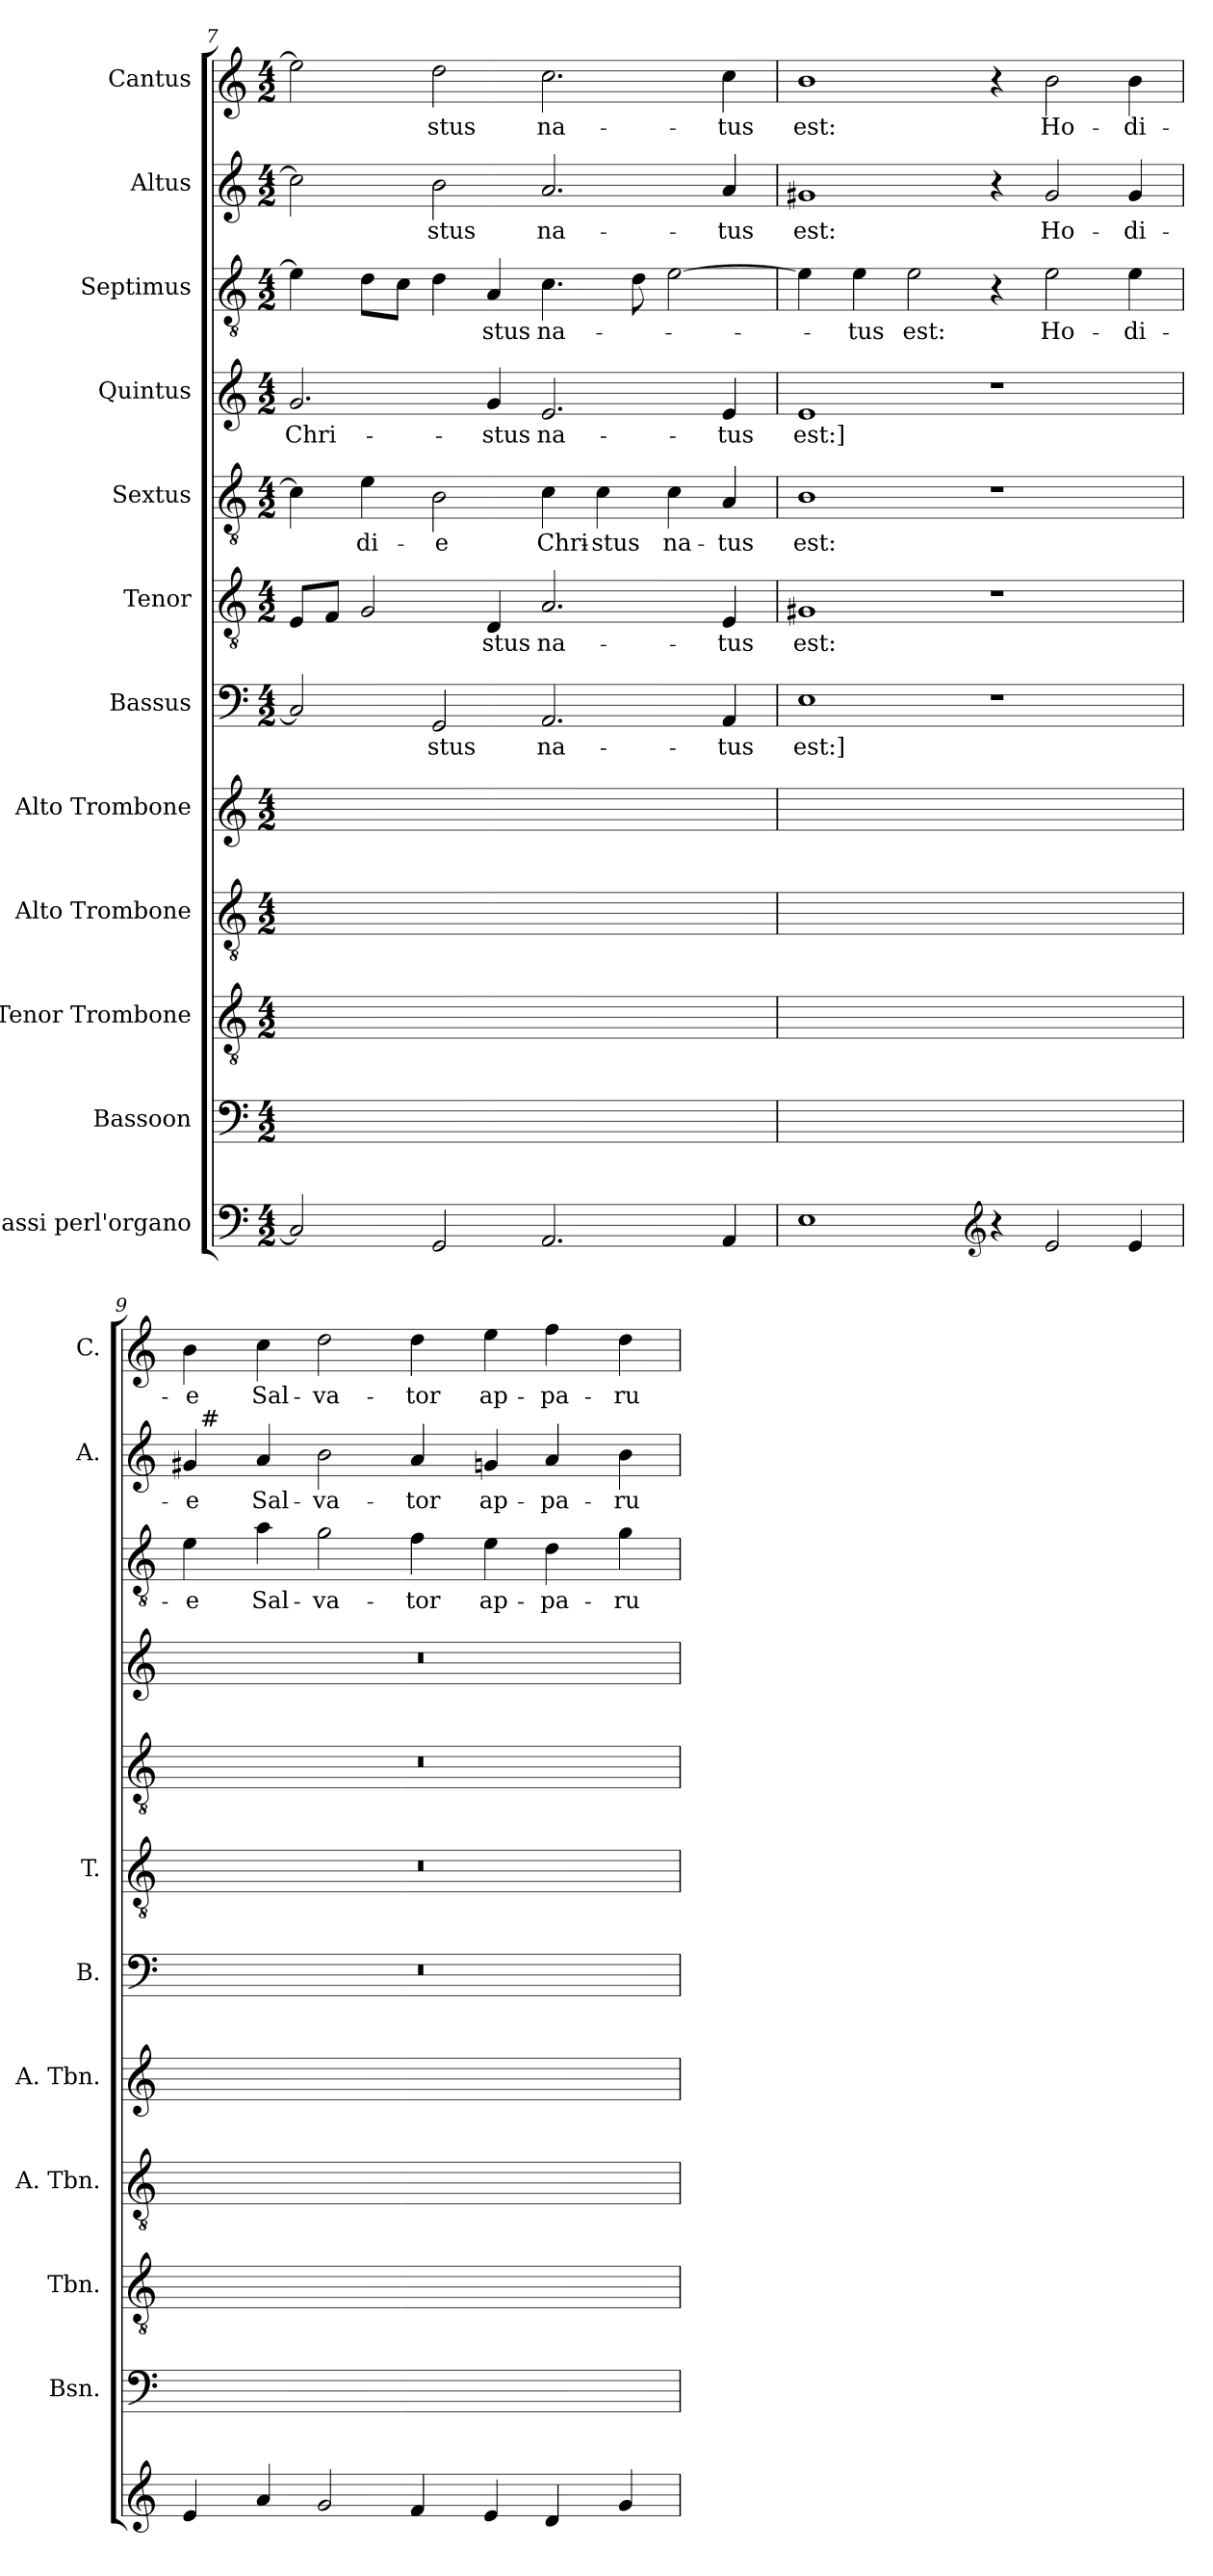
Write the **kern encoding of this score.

**kern	**kern	**text	**kern	**text	**kern	**text	**kern	**text	**kern	**text	**kern	**text	**kern	**text	**kern	**text	**kern	**text	**kern	**text	**kern	**text
*part12	*part11	*part11	*part10	*part10	*part9	*part9	*part8	*part8	*part7	*part7	*part6	*part6	*part5	*part5	*part4	*part4	*part3	*part3	*part2	*part2	*part1	*part1
*staff12	*staff11	*staff11	*staff10	*staff10	*staff9	*staff9	*staff8	*staff8	*staff7	*staff7	*staff6	*staff6	*staff5	*staff5	*staff4	*staff4	*staff3	*staff3	*staff2	*staff2	*staff1	*staff1
*I"Bassi perl'organo	*I"Bassoon	*	*I"Tenor Trombone	*	*I"Alto Trombone	*	*I"Alto Trombone	*	*I"Bassus	*	*I"Tenor	*	*I"Sextus	*	*I"Quintus	*	*I"Septimus	*	*I"Altus	*	*I"Cantus	*
*	*I'Bsn.	*	*I'Tbn.	*	*I'A. Tbn.	*	*I'A. Tbn.	*	*I'B.	*	*I'T.	*	*	*	*	*	*	*	*I'A.	*	*I'C.	*
*clefF4	*clefF4	*	*clefGv2	*	*clefGv2	*	*clefG2	*	*clefF4	*	*clefGv2	*	*clefGv2	*	*clefG2	*	*clefGv2	*	*clefG2	*	*clefG2	*
*	*	*	*	*	*	*	*	*	*	*	*ITrd7c12	*	*ITrd7c12	*	*	*	*ITrd7c12	*	*	*	*	*
*k[]	*k[]	*	*k[]	*	*k[]	*	*k[]	*	*k[]	*	*k[]	*	*k[]	*	*k[]	*	*k[]	*	*k[]	*	*k[]	*
*a:	*a:	*	*a:	*	*a:	*	*a:	*	*a:	*	*a:	*	*a:	*	*a:	*	*a:	*	*a:	*	*a:	*
*M4/2	*M4/2	*	*M4/2	*	*M4/2	*	*M4/2	*	*M4/2	*	*M4/2	*	*M4/2	*	*M4/2	*	*M4/2	*	*M4/2	*	*M4/2	*
=7	=7	=7	=7	=7	=7	=7	=7	=7	=7	=7	=7	=7	=7	=7	=7	=7	=7	=7	=7	=7	=7	=7
!	!	!	!	!	!	!	!	!	!	!	!	!	!	!	!	!LO:LY:b	!	!	!	!	!	!
2C/]	2C/yy]	.	8EE/Lyy	.	4C/yy]	.	2.g/yy	Chri-	2C/]	.	8EE/L	.	4C\]	.	2.g/	Chri-	4E\]	.	2cc\]	.	2ee\]	.
.	.	.	8FF/Jyy	.	.	.	.	.	.	.	8FF/J	.	.	.	.	.	.	.	.	.	.	.
!	!	!	!	!	!	!	!	!	!	!	!	!	!	!LO:LY:b	!	!	!	!	!	!	!	!
.	.	.	2GG/yy	.	4E/yy	-di-	.	.	.	.	2GG/	.	4E\	-di-	.	.	8D\L	.	.	.	.	.
.	.	.	.	.	.	.	.	.	.	.	.	.	.	.	.	.	8C\J	.	.	.	.	.
!	!	!	!	!	!	!	!	!	!	!LO:LY:b	!	!	!	!LO:LY:b	!	!	!	!	!	!LO:LY:b	!	!LO:LY:b
2GG/	2GG/yy	-stus	.	.	2BB/yy	-e	.	.	2GG/	-stus	.	.	2BB\	-e	.	.	4D\	.	2b\	-stus	2dd\	-stus
!	!	!	!	!	!	!	!	!	!	!	!	!LO:LY:b	!	!	!	!LO:LY:b	!	!LO:LY:b	!	!	!	!
.	.	.	4DD/yy	-stus	.	.	4g/yy	-stus	.	.	4DD/	-stus	.	.	4g/	-stus	4AA/	-stus	.	.	.	.
!	!	!	!	!	!	!	!	!	!	!LO:LY:b	!	!LO:LY:b	!	!LO:LY:b	!	!LO:LY:b	!	!LO:LY:b	!	!LO:LY:b	!	!LO:LY:b
2.AA/	2.AA/yy	na-	2.AA/yy	na-	4C/yy	Chri-	2.e/yy	na-	2.AA/	na-	2.AA/	na-	4C\	Chri-	2.e/	na-	4.C\	na-	2.a/	na-	2.cc\	na-
!	!	!	!	!	!	!	!	!	!	!	!	!	!	!LO:LY:b	!	!	!	!	!	!	!	!
.	.	.	.	.	4C/yy	-stus	.	.	.	.	.	.	4C\	-stus	.	.	.	.	.	.	.	.
.	.	.	.	.	.	.	.	.	.	.	.	.	.	.	.	.	8D\	.	.	.	.	.
!	!	!	!	!	!	!	!	!	!	!	!	!	!	!LO:LY:b	!	!	!	!	!	!	!	!
.	.	.	.	.	4C/yy	na-	.	.	.	.	.	.	4C\	na-	.	.	[>2E\	.	.	.	.	.
!	!	!	!	!	!	!	!	!	!	!LO:LY:b	!	!LO:LY:b	!	!LO:LY:b	!	!LO:LY:b	!	!	!	!LO:LY:b	!	!LO:LY:b
4AA/	4AA/yy	-tus	4EE/yy	-tus	4AA/yy	-tus	4e/yy	-tus	4AA/	-tus	4EE/	-tus	4AA/	-tus	4e/	-tus	.	.	4a/	-tus	4cc\	-tus
=8	=8	=8	=8	=8	=8	=8	=8	=8	=8	=8	=8	=8	=8	=8	=8	=8	=8	=8	=8	=8	=8	=8
!	!	!	!	!	!	!	!	!	!	!LO:LY:b	!	!LO:LY:b	!	!LO:LY:b	!	!LO:LY:b	!	!	!	!LO:LY:b	!	!LO:LY:b
1E	1Eyy	est:]	1GG#yy	est:	1BByy	est:	1eyy	est:]	1E	est:]	1GG#X	est:	1BB	est:	1e	est:]	4E\]	.	1g#X	est:	1b	est:
!	!	!	!	!	!	!	!	!	!	!	!	!	!	!	!	!	!	!LO:LY:b	!	!	!	!
.	.	.	.	.	.	.	.	.	.	.	.	.	.	.	.	.	4E\	-tus	.	.	.	.
!	!	!	!	!	!	!	!	!	!	!	!	!	!	!	!	!	!	!LO:LY:b	!	!	!	!
.	.	.	.	.	.	.	.	.	.	.	.	.	.	.	.	.	2E\	est:	.	.	.	.
*clefG2	*	*	*	*	*	*	*	*	*	*	*	*	*	*	*	*	*	*	*	*	*	*
4r	1ryy	.	1ryy	.	1ryy	.	1ryy	.	1r	.	1r	.	1r	.	1r	.	4r	.	4r	.	4r	.
!	!	!	!	!	!	!	!	!	!	!	!	!	!	!	!	!	!	!LO:LY:b	!	!LO:LY:b	!	!LO:LY:b
2e/	.	.	.	.	.	.	.	.	.	.	.	.	.	.	.	.	2E\	Ho-	2g#/	Ho-	2b\	Ho-
!	!	!	!	!	!	!	!	!	!	!	!	!	!	!	!	!	!	!LO:LY:b	!	!LO:LY:b	!	!LO:LY:b
4e/	.	.	.	.	.	.	.	.	.	.	.	.	.	.	.	.	4E\	-di-	4g#/	-di-	4b\	-di-
=9	=9	=9	=9	=9	=9	=9	=9	=9	=9	=9	=9	=9	=9	=9	=9	=9	=9	=9	=9	=9	=9	=9
!	!	!	!	!	!	!	!	!	!LO:N:vis=1	!	!LO:N:vis=1	!	!LO:N:vis=1	!	!LO:N:vis=1	!	!	!LO:LY:b	!	!LO:LY:b	!	!LO:LY:b
*	*	*	*	*	*	*	*	*	*	*	*	*	*	*	*	*	*	*	*^	*	*	*
4e/	0ryy	.	0ryy	.	0ryy	.	0ryy	.	0r	.	0r	.	0r	.	0r	.	4E\	-e	4g#/	32ryy	-e	4b\	-e
!	!	!	!	!	!	!	!	!	!	!	!	!	!	!	!	!	!	!	!	!LO:TX:a:t=#	!	!	!
.	.	.	.	.	.	.	.	.	.	.	.	.	.	.	.	.	.	.	.	1ryy	.	.	.
!	!	!	!	!	!	!	!	!	!	!	!	!	!	!	!	!	!	!LO:LY:b	!	!	!LO:LY:b	!	!LO:LY:b
4a/	.	.	.	.	.	.	.	.	.	.	.	.	.	.	.	.	4A\	Sal-	4a/	.	Sal-	4cc\	Sal-
!	!	!	!	!	!	!	!	!	!	!	!	!	!	!	!	!	!	!LO:LY:b	!	!	!LO:LY:b	!	!LO:LY:b
2g/	.	.	.	.	.	.	.	.	.	.	.	.	.	.	.	.	2G\	-va-	2b\	.	-va-	2dd\	-va-
!	!	!	!	!	!	!	!	!	!	!	!	!	!	!	!	!	!	!LO:LY:b	!	!	!LO:LY:b	!	!LO:LY:b
4f/	.	.	.	.	.	.	.	.	.	.	.	.	.	.	.	.	4F\	-tor	4a/	.	-tor	4dd\	-tor
.	.	.	.	.	.	.	.	.	.	.	.	.	.	.	.	.	.	.	.	2ryy	.	.	.
!	!	!	!	!	!	!	!	!	!	!	!	!	!	!	!	!	!	!LO:LY:b	!	!	!LO:LY:b	!	!LO:LY:b
4e/	.	.	.	.	.	.	.	.	.	.	.	.	.	.	.	.	4E\	ap-	4gn/	.	ap-	4ee\	ap-
!	!	!	!	!	!	!	!	!	!	!	!	!	!	!	!	!	!	!LO:LY:b	!	!	!LO:LY:b	!	!LO:LY:b
4d/	.	.	.	.	.	.	.	.	.	.	.	.	.	.	.	.	4D\	-pa-	4a/	.	-pa-	4ff\	-pa-
.	.	.	.	.	.	.	.	.	.	.	.	.	.	.	.	.	.	.	.	4...ryy	.	.	.
!	!	!	!	!	!	!	!	!	!	!	!	!	!	!	!	!	!	!LO:LY:b	!	!	!LO:LY:b	!	!LO:LY:b
4g/	.	.	.	.	.	.	.	.	.	.	.	.	.	.	.	.	4G\	-ru-	4b\	.	-ru-	4dd\	-ru-
*	*	*	*	*	*	*	*	*	*	*	*	*	*	*	*	*	*	*	*v	*v	*	*	*
=	=	=	=	=	=	=	=	=	=	=	=	=	=	=	=	=	=	=	=	=	=	=
*-	*-	*-	*-	*-	*-	*-	*-	*-	*-	*-	*-	*-	*-	*-	*-	*-	*-	*-	*-	*-	*-	*-
